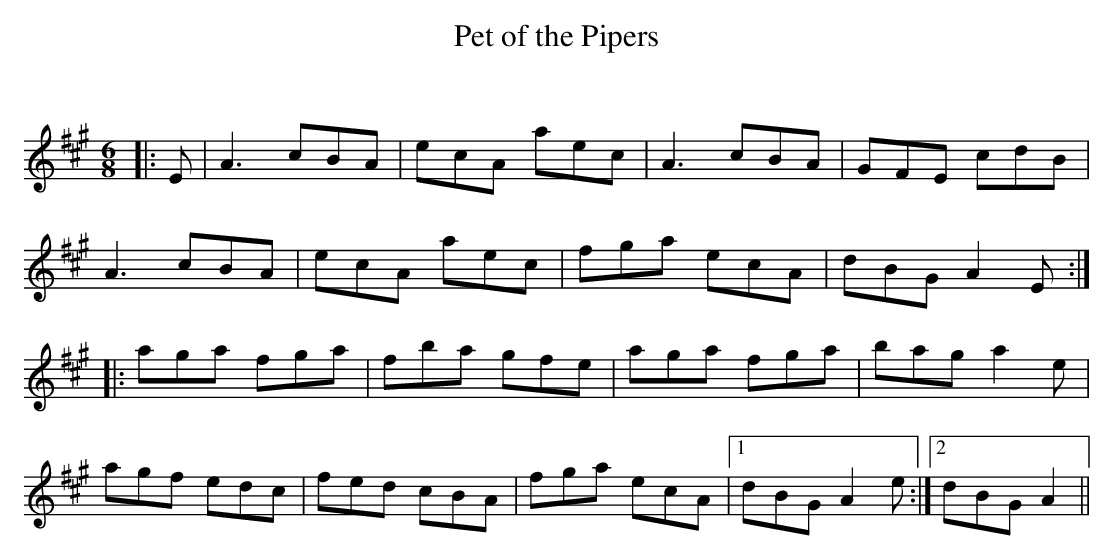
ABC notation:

X:1
T: Pet of the Pipers
C:
Q:180
K:A
M:6/8
L:1/16
|:E2|A6 c2B2A2|e2c2A2 a2e2c2|A6 c2B2A2|G2F2E2 c2d2B2|
A6 c2B2A2|e2c2A2 a2e2c2|f2g2a2 e2c2A2|d2B2G2 A4E2:|
|:a2g2a2 f2g2a2|f2b2a2 g2f2e2|a2g2a2 f2g2a2|b2a2g2 a4e2|
a2g2f2 e2d2c2|f2e2d2 c2B2A2|f2g2a2 e2c2A2|1d2B2G2 A4e2:|2d2B2G2 A4||
